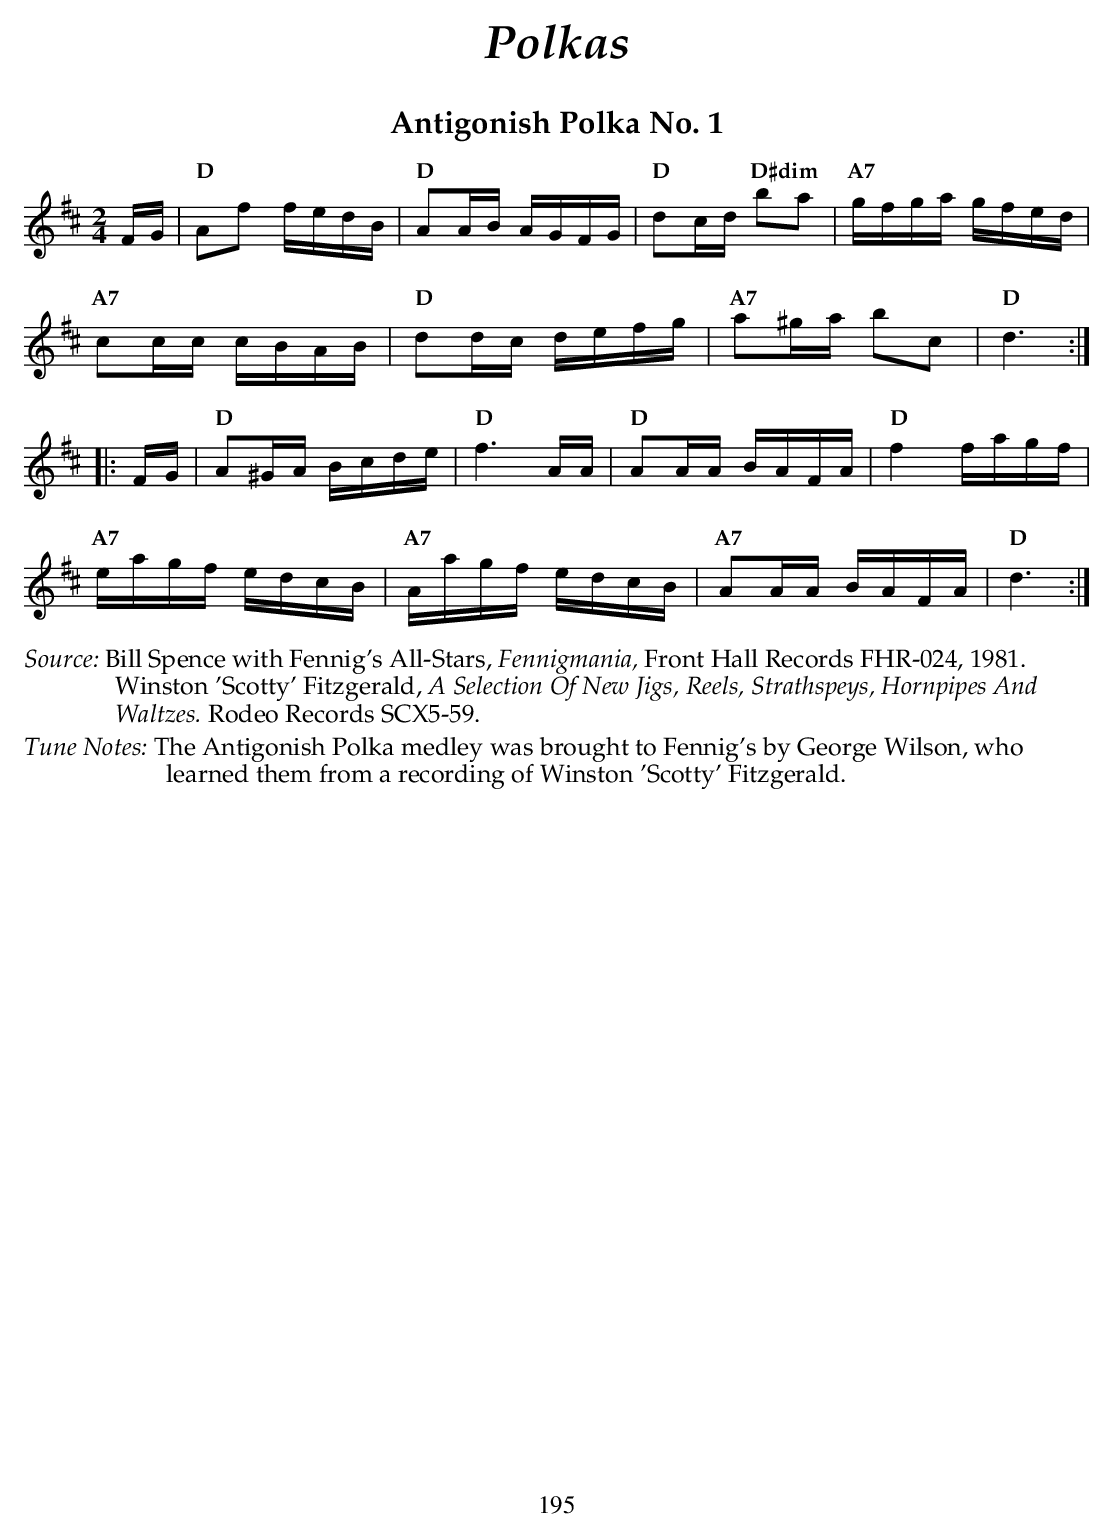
X:1
T:Antigonish Polka No. 1
M:2/4
L:1/16
K:D
   FG |\
"D"  A2f2  fedB | "D" A2AB  AGFG | "D"  d2cd "D#dim"  b2a2 | "A7" gfga gfed |
"A7" c2cc  cBAB | "D" d2dc  defg | "A7" a2^ga    b2c2      | "D"  d6 :|
|: FG |\
"D"  A2^GA Bcde | "D"  f6   AA   | "D"  A2AA     BAFA      | "D"  f4 fagf |
"A7" eagf  edcB | "A7" Aagf edcB | "A7" A2AA     BAFA      | "D"  d6 :|
